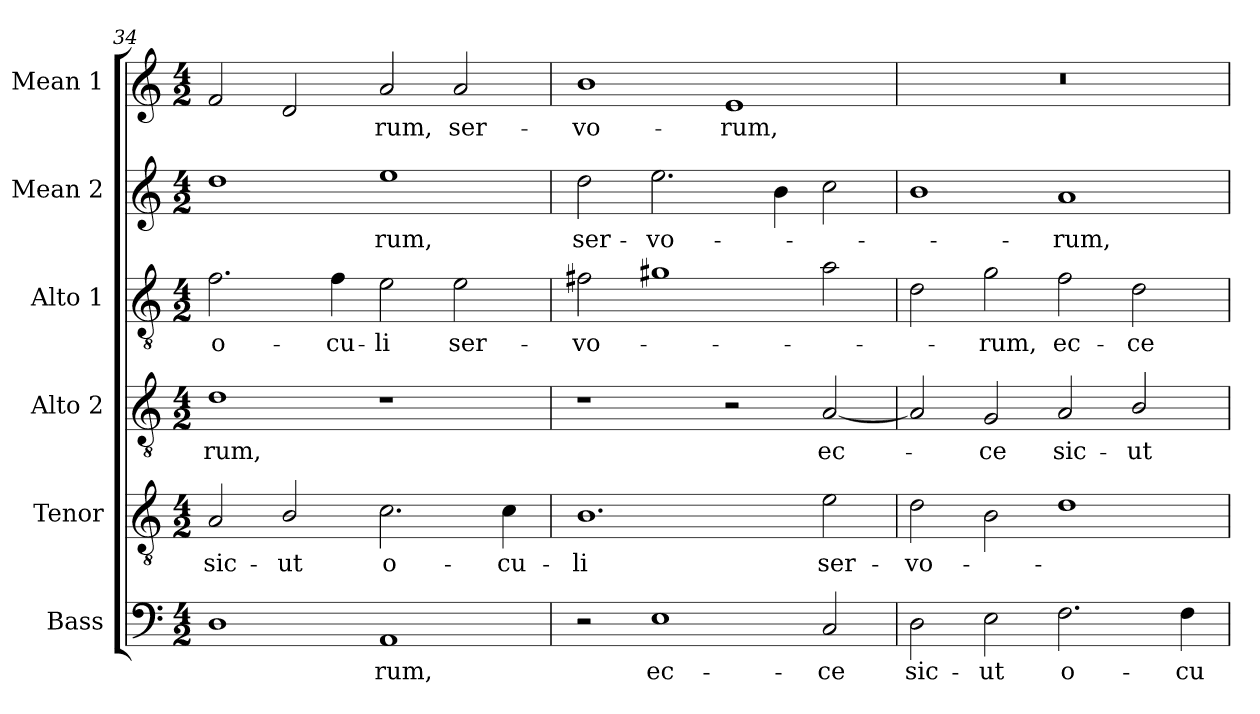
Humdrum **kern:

**kern	**text	**kern	**text	**kern	**text	**kern	**text	**kern	**text	**kern	**text
*part6	*part6	*part5	*part5	*part4	*part4	*part3	*part3	*part2	*part2	*part1	*part1
*staff6	*staff6	*staff5	*staff5	*staff4	*staff4	*staff3	*staff3	*staff2	*staff2	*staff1	*staff1
*I"Bass	*	*I"Tenor	*	*I"Alto 2	*	*I"Alto 1	*	*I"Mean 2	*	*I"Mean 1	*
*I'B.	*	*I'T.	*	*I'A2.	*	*I'A1	*	*I'M2.	*	*I'M1.	*
*clefF4	*	*clefGv2	*	*clefGv2	*	*clefGv2	*	*clefG2	*	*clefG2	*
*	*	*ITrd7c12	*	*ITrd7c12	*	*ITrd7c12	*	*	*	*	*
*k[]	*	*k[]	*	*k[]	*	*k[]	*	*k[]	*	*k[]	*
*a:	*	*a:	*	*a:	*	*a:	*	*a:	*	*a:	*
*M4/2	*	*M4/2	*	*M4/2	*	*M4/2	*	*M4/2	*	*M4/2	*
=34	=34	=34	=34	=34	=34	=34	=34	=34	=34	=34	=34
!	!	!	!LO:LY:b:color=#000000	!	!	!	!	!	!	!	!
!	!	!	!	!	!LO:LY:b:color=#000000	!	!	!	!	!	!
!	!	!	!	!	!	!	!LO:LY:b:color=#000000	!	!	!	!
1Di	.	2AAi/	sic-	1Di	-rum,	2.Fi\	o-	1ddi	.	2fi/	.
!	!	!	!LO:LY:b:color=#000000	!	!	!	!	!	!	!	!
.	.	2BBi/	-ut	.	.	.	.	.	.	2di/	.
!	!	!	!	!	!	!	!LO:LY:b:color=#000000	!	!	!	!
.	.	.	.	.	.	4Fi\	-cu-	.	.	.	.
!	!LO:LY:b:color=#000000	!	!	!	!	!	!	!	!	!	!
!	!	!	!LO:LY:b:color=#000000	!	!	!	!	!	!	!	!
!	!	!	!	!	!	!	!LO:LY:b:color=#000000	!	!	!	!
!	!	!	!	!	!	!	!	!	!LO:LY:b:color=#000000	!	!
!	!	!	!	!	!	!	!	!	!	!	!LO:LY:b:color=#000000
1AAi	-rum,	2.Ci\	o-	1r	.	2Ei\	-li	1eei	-rum,	2ai/	-rum,
!	!	!	!	!	!	!	!LO:LY:b:color=#000000	!	!	!	!
!	!	!	!	!	!	!	!	!	!	!	!LO:LY:b:color=#000000
.	.	.	.	.	.	2Ei\	ser-	.	.	2ai/	ser-
!	!	!	!LO:LY:b:color=#000000	!	!	!	!	!	!	!	!
.	.	4Ci\	-cu-	.	.	.	.	.	.	.	.
=35	=35	=35	=35	=35	=35	=35	=35	=35	=35	=35	=35
!	!	!	!LO:LY:b:color=#000000	!	!	!	!	!	!	!	!
!	!	!	!	!	!	!	!LO:LY:b:color=#000000	!	!	!	!
!	!	!	!	!	!	!	!	!	!LO:LY:b:color=#000000	!	!
!	!	!	!	!	!	!	!	!	!	!	!LO:LY:b:color=#000000
2r	.	1.BBi	-li	1r	.	2F#Xi\	-vo-	2ddi\	ser-	1bi	-vo-
!	!LO:LY:b:color=#000000	!	!	!	!	!	!	!	!	!	!
!	!	!	!	!	!	!	!	!	!LO:LY:b:color=#000000	!	!
1Ei	ec-	.	.	.	.	1G#Xi	.	2.eei\	-vo-	.	.
!	!	!	!	!	!	!	!	!	!	!	!LO:LY:b:color=#000000
.	.	.	.	2r	.	.	.	.	.	1ei	-rum,
.	.	.	.	.	.	.	.	4bi\	.	.	.
!	!LO:LY:b:color=#000000	!	!	!	!	!	!	!	!	!	!
!	!	!	!LO:LY:b:color=#000000	!	!	!	!	!	!	!	!
!	!	!	!	!	!LO:LY:b:color=#000000	!	!	!	!	!	!
2Ci/	-ce	2Ei\	ser-	[<2AAi/	ec-	2Ai\	.	2cci\	.	.	.
=36	=36	=36	=36	=36	=36	=36	=36	=36	=36	=36	=36
!	!LO:LY:b:color=#000000	!	!	!	!	!	!	!	!	!	!
!	!	!	!LO:LY:b:color=#000000	!	!	!	!	!	!	!LO:N:vis=1	!
2Di\	sic-	2Di\	-vo-	2AAi/]	.	2Di\	.	1bi	.	0r	.
!	!LO:LY:b:color=#000000	!	!	!	!	!	!	!	!	!	!
!	!	!	!	!	!LO:LY:b:color=#000000	!	!	!	!	!	!
!	!	!	!	!	!	!	!LO:LY:b:color=#000000	!	!	!	!
2Ei\	-ut	2BBi\	.	2GGi/	-ce	2Gi\	-rum,	.	.	.	.
!	!LO:LY:b:color=#000000	!	!	!	!	!	!	!	!	!	!
!	!	!	!	!	!LO:LY:b:color=#000000	!	!	!	!	!	!
!	!	!	!	!	!	!	!LO:LY:b:color=#000000	!	!	!	!
!	!	!	!	!	!	!	!	!	!LO:LY:b:color=#000000	!	!
2.Fi\	o-	1Di	.	2AAi/	sic-	2Fi\	ec-	1ai	-rum,	.	.
!	!	!	!	!	!LO:LY:b:color=#000000	!	!	!	!	!	!
!	!	!	!	!	!	!	!LO:LY:b:color=#000000	!	!	!	!
.	.	.	.	2BBi/	-ut	2Di\	-ce	.	.	.	.
!	!LO:LY:b:color=#000000	!	!	!	!	!	!	!	!	!	!
4Fi\	-cu-	.	.	.	.	.	.	.	.	.	.
=	=	=	=	=	=	=	=	=	=	=	=
*-	*-	*-	*-	*-	*-	*-	*-	*-	*-	*-	*-
